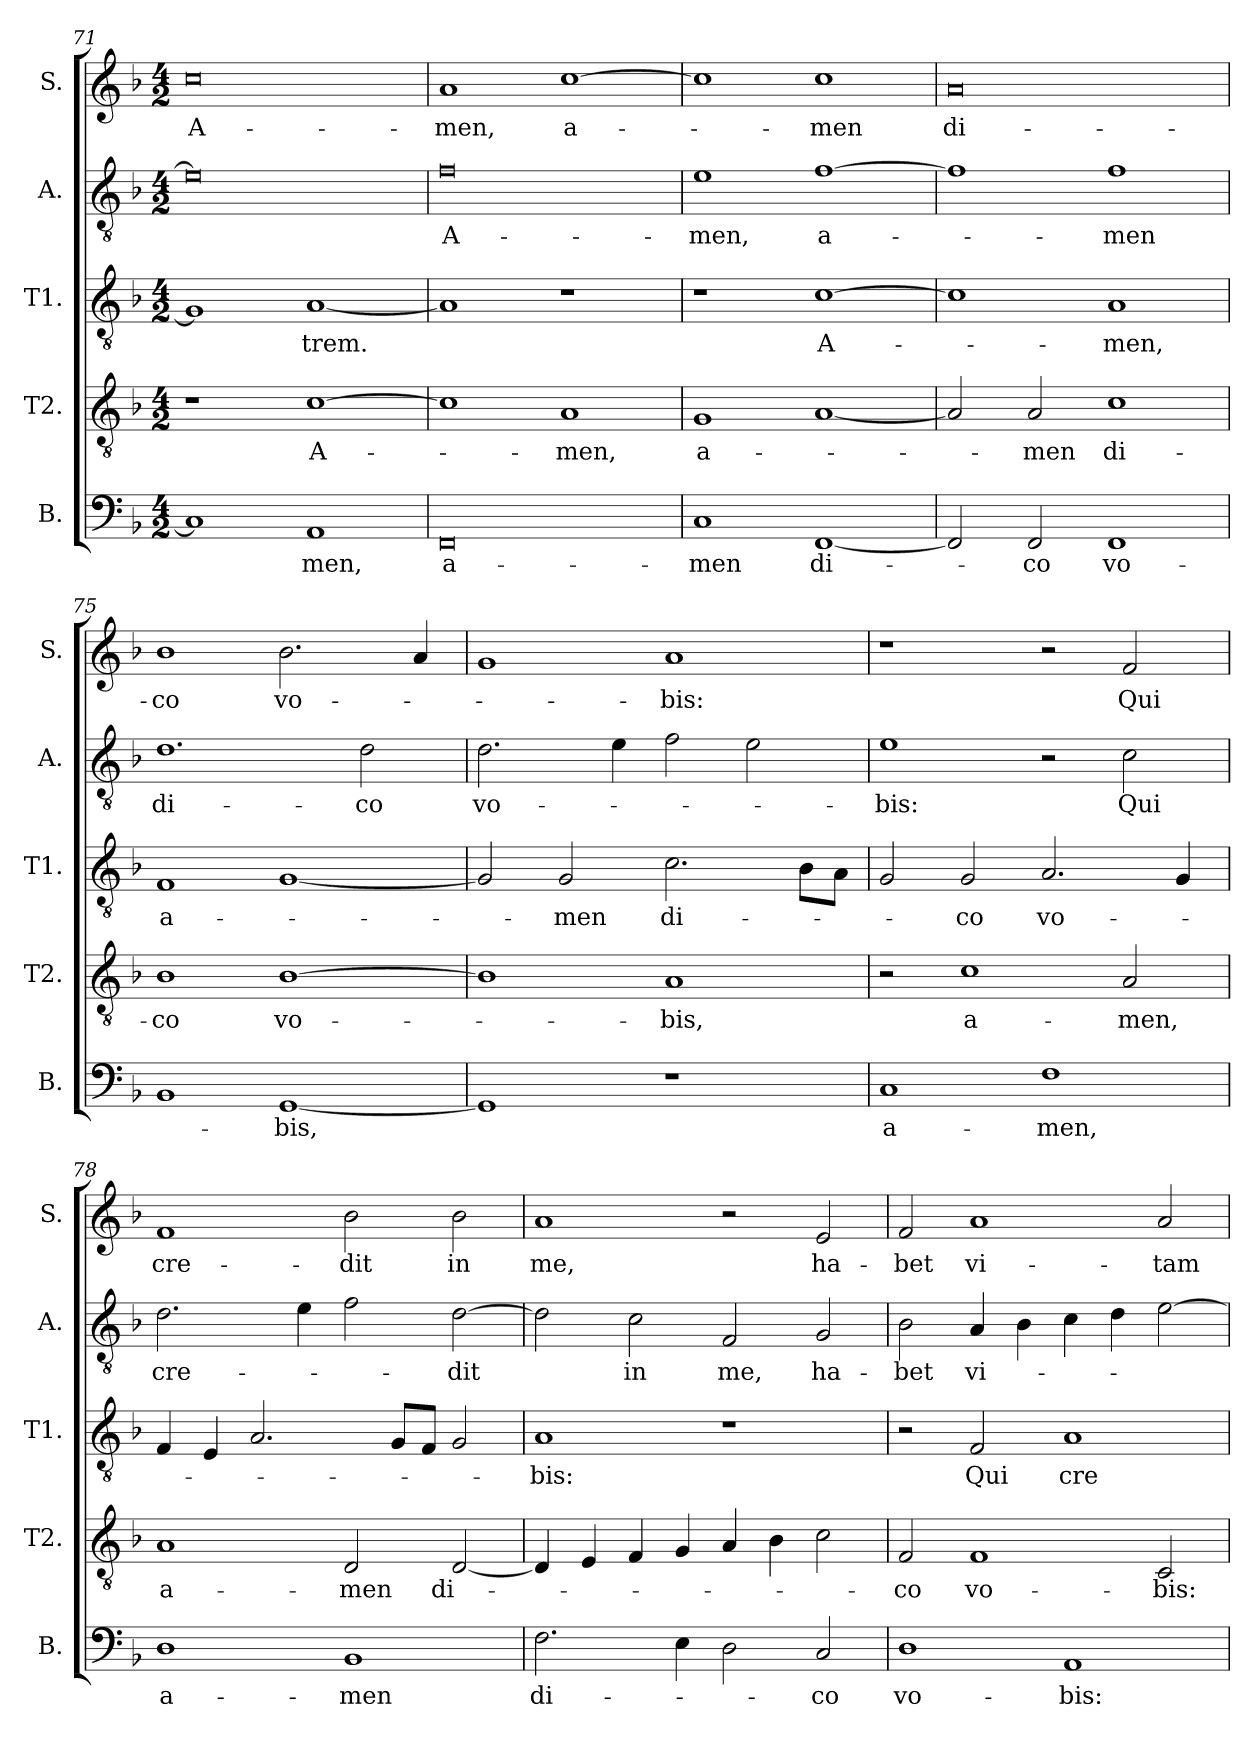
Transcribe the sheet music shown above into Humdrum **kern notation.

**kern	**text	**kern	**text	**kern	**text	**kern	**text	**kern	**text
*part5	*part5	*part4	*part4	*part3	*part3	*part2	*part2	*part1	*part1
*staff5	*staff5	*staff4	*staff4	*staff3	*staff3	*staff2	*staff2	*staff1	*staff1
*I"B.	*	*I"T2.	*	*I"T1.	*	*I"A.	*	*I"S.	*
*I'B.	*	*I'T2.	*	*I'T1.	*	*I'A.	*	*I'S.	*
*clefF4	*	*clefGv2	*	*clefGv2	*	*clefGv2	*	*clefG2	*
*k[b-]	*	*k[b-]	*	*k[b-]	*	*k[b-]	*	*k[b-]	*
*F:	*	*F:	*	*F:	*	*F:	*	*F:	*
*M4/2	*	*M4/2	*	*M4/2	*	*M4/2	*	*M4/2	*
=71	=71	=71	=71	=71	=71	=71	=71	=71	=71
!	!	!	!	!	!	!	!	!	!LO:LY:b
1C]	.	1r	.	1G]	.	0e]	.	0cc	A-
!	!LO:LY:b	!	!LO:LY:b	!	!LO:LY:b	!	!	!	!
1AA	-men,	[1c	A-	[1A	-trem.	.	.	.	.
=72	=72	=72	=72	=72	=72	=72	=72	=72	=72
!	!LO:LY:b	!	!	!	!	!	!LO:LY:b	!	!LO:LY:b
0FF	a-	1c]	.	1A]	.	0f	A-	1a	-men,
!	!	!	!LO:LY:b	!	!	!	!	!	!LO:LY:b
.	.	1A	-men,	1r	.	.	.	[1cc	a-
=73	=73	=73	=73	=73	=73	=73	=73	=73	=73
!	!LO:LY:b	!	!LO:LY:b	!	!	!	!LO:LY:b	!	!
1C	-men	1G	a-	1r	.	1e	-men,	1cc]	.
!	!LO:LY:b	!	!	!	!LO:LY:b	!	!LO:LY:b	!	!LO:LY:b
[1FF	di-	[1A	.	[1c	A-	[1f	a-	1cc	-men
!!LO:PB:g=z
=74	=74	=74	=74	=74	=74	=74	=74	=74	=74
!	!	!	!	!	!	!	!	!	!LO:LY:b
2FF/]	.	2A/]	.	1c]	.	1f]	.	0a	di-
!	!LO:LY:b	!	!LO:LY:b	!	!	!	!	!	!
2FF/	-co	2A/	-men	.	.	.	.	.	.
!	!LO:LY:b	!	!LO:LY:b	!	!LO:LY:b	!	!LO:LY:b	!	!
1FF	vo-	1c	di-	1A	-men,	1f	-men	.	.
=75	=75	=75	=75	=75	=75	=75	=75	=75	=75
!	!	!	!LO:LY:b	!	!LO:LY:b	!	!LO:LY:b	!	!LO:LY:b
1BB-	.	1B-	-co	1F	a-	1.d	di-	1b-	-co
!	!LO:LY:b	!	!LO:LY:b	!	!	!	!	!	!LO:LY:b
[1GG	-bis,	[1B-	vo-	[1G	.	.	.	2.b-\	vo-
!	!	!	!	!	!	!	!LO:LY:b	!	!
.	.	.	.	.	.	2d\	-co	.	.
.	.	.	.	.	.	.	.	4a/	.
=76	=76	=76	=76	=76	=76	=76	=76	=76	=76
!	!	!	!	!	!	!	!LO:LY:b	!	!
1GG]	.	1B-]	.	2G/]	.	2.d\	vo-	1g	.
!	!	!	!	!	!LO:LY:b	!	!	!	!
.	.	.	.	2G/	-men	.	.	.	.
.	.	.	.	.	.	4e\	.	.	.
!	!	!	!LO:LY:b	!	!LO:LY:b	!	!	!	!LO:LY:b
1r	.	1A	-bis,	2.c\	di-	2f\	.	1a	-bis:
.	.	.	.	.	.	2e\	.	.	.
.	.	.	.	8B-\L	.	.	.	.	.
.	.	.	.	8A\J	.	.	.	.	.
=77	=77	=77	=77	=77	=77	=77	=77	=77	=77
!	!LO:LY:b	!	!	!	!	!	!LO:LY:b	!	!
1C	a-	2r	.	2G/	.	1e	-bis:	1r	.
!	!	!	!LO:LY:b	!	!LO:LY:b	!	!	!	!
.	.	1c	a-	2G/	-co	.	.	.	.
!	!LO:LY:b	!	!	!	!LO:LY:b	!	!	!	!
1F	-men,	.	.	2.A/	vo-	2r	.	2r	.
!	!	!	!LO:LY:b	!	!	!	!LO:LY:b	!	!LO:LY:b
.	.	2A/	-men,	.	.	2c\	Qui	2f/	Qui
.	.	.	.	4G/	.	.	.	.	.
=78	=78	=78	=78	=78	=78	=78	=78	=78	=78
!	!LO:LY:b	!	!LO:LY:b	!	!	!	!LO:LY:b	!	!LO:LY:b
1D	a-	1A	a-	4F/	.	2.d\	cre-	1f	cre-
.	.	.	.	4E/	.	.	.	.	.
.	.	.	.	2.A/	.	.	.	.	.
.	.	.	.	.	.	4e\	.	.	.
!	!LO:LY:b	!	!LO:LY:b	!	!	!	!	!	!LO:LY:b
1BB-	-men	2D/	-men	.	.	2f\	.	2b-\	-dit
.	.	.	.	8G/L	.	.	.	.	.
.	.	.	.	8F/J	.	.	.	.	.
!	!	!	!LO:LY:b	!	!	!	!LO:LY:b	!	!LO:LY:b
.	.	[2D/	di-	2G/	.	[2d\	-dit	2b-\	in
!!LO:LB:g=z
=79	=79	=79	=79	=79	=79	=79	=79	=79	=79
!	!LO:LY:b	!	!	!	!LO:LY:b	!	!	!	!LO:LY:b
2.F\	di-	4D/]	.	1A	-bis:	2d\]	.	1a	me,
.	.	4E/	.	.	.	.	.	.	.
!	!	!	!	!	!	!	!LO:LY:b	!	!
.	.	4F/	.	.	.	2c\	in	.	.
4E\	.	4G/	.	.	.	.	.	.	.
!	!	!	!	!	!	!	!LO:LY:b	!	!
2D\	.	4A/	.	1r	.	2F/	me,	2r	.
.	.	4B-\	.	.	.	.	.	.	.
!	!LO:LY:b	!	!	!	!	!	!LO:LY:b	!	!LO:LY:b
2C/	-co	2c\	.	.	.	2G/	ha-	2e/	ha-
=80	=80	=80	=80	=80	=80	=80	=80	=80	=80
!	!LO:LY:b	!	!LO:LY:b	!	!	!	!LO:LY:b	!	!LO:LY:b
1D	vo-	2F/	-co	2r	.	2B-\	-bet	2f/	-bet
!	!	!	!LO:LY:b	!	!LO:LY:b	!	!LO:LY:b	!	!LO:LY:b
.	.	1F	vo-	2F/	Qui	4A/	vi-	1a	vi-
.	.	.	.	.	.	4B-\	.	.	.
!	!LO:LY:b	!	!	!	!LO:LY:b	!	!	!	!
1AA	-bis:	.	.	1A	cre-	4c\	.	.	.
.	.	.	.	.	.	4d\	.	.	.
!	!	!	!LO:LY:b	!	!	!	!	!	!LO:LY:b
.	.	2C/	-bis:	.	.	[2e\	.	2a/	-tam
=	=	=	=	=	=	=	=	=	=
*-	*-	*-	*-	*-	*-	*-	*-	*-	*-
